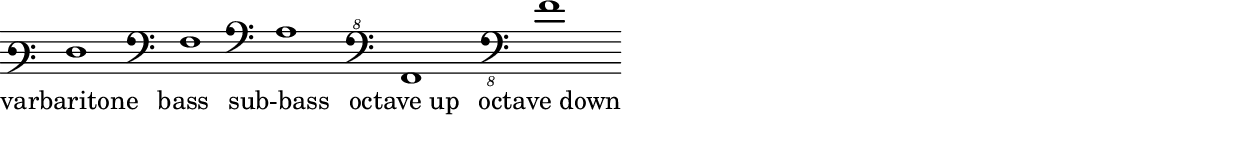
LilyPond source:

%% Generated by lilypond-book
%% Options: [exampleindent=10.16\mm,indent=0\mm,line-width=13.0\cm,notime,paper-height=845.047\pt,paper-width=597.508\pt,papersize='(cons (* 597.508 pt) (* 845.047 pt)),quote]
\include "lilypond-book-preamble.ly"


% ****************************************************************
% Start cut-&-pastable-section
% ****************************************************************

#(ly:set-option 'eps-box-padding 3.000000)



\paper {
  #(set-paper-size '(cons (* 597.508 pt) (* 845.047 pt)))
  indent = 0\mm
  line-width = 13.0\cm
  % offset the left padding, also add 1mm as lilypond creates cropped
  % images with a little space on the right
  line-width = #(- line-width (* mm  3.000000) (* mm 1))
  line-width = 13.0\cm - 2.0 * 10.16\mm
  % offset the left padding, also add 1mm as lilypond creates cropped
  % images with a little space on the right
  line-width = #(- line-width (* mm  3.000000) (* mm 1))
}

\layout {
  
 \context {
   \Score
   timing = ##f
 }
 \context {
   \Staff
   \remove Time_signature_engraver
 }
}




% ****************************************************************
% ly snippet:
% ****************************************************************
\sourcefileline 3771
<<
  \relative c {
    \override Staff.Clef.full-size-change = ##t
    \clef varbaritone
    f1
    \clef bass
    f1
    \clef subbass
    f1
    \clef "F^8"
    f1
    \clef "F_8"
    f1
  }
  \lyrics {
    "varbaritone  "
    "bass  "
    "sub-bass  "
    "octave up  "
    "octave down"
  }
>>


% ****************************************************************
% end ly snippet
% ****************************************************************
